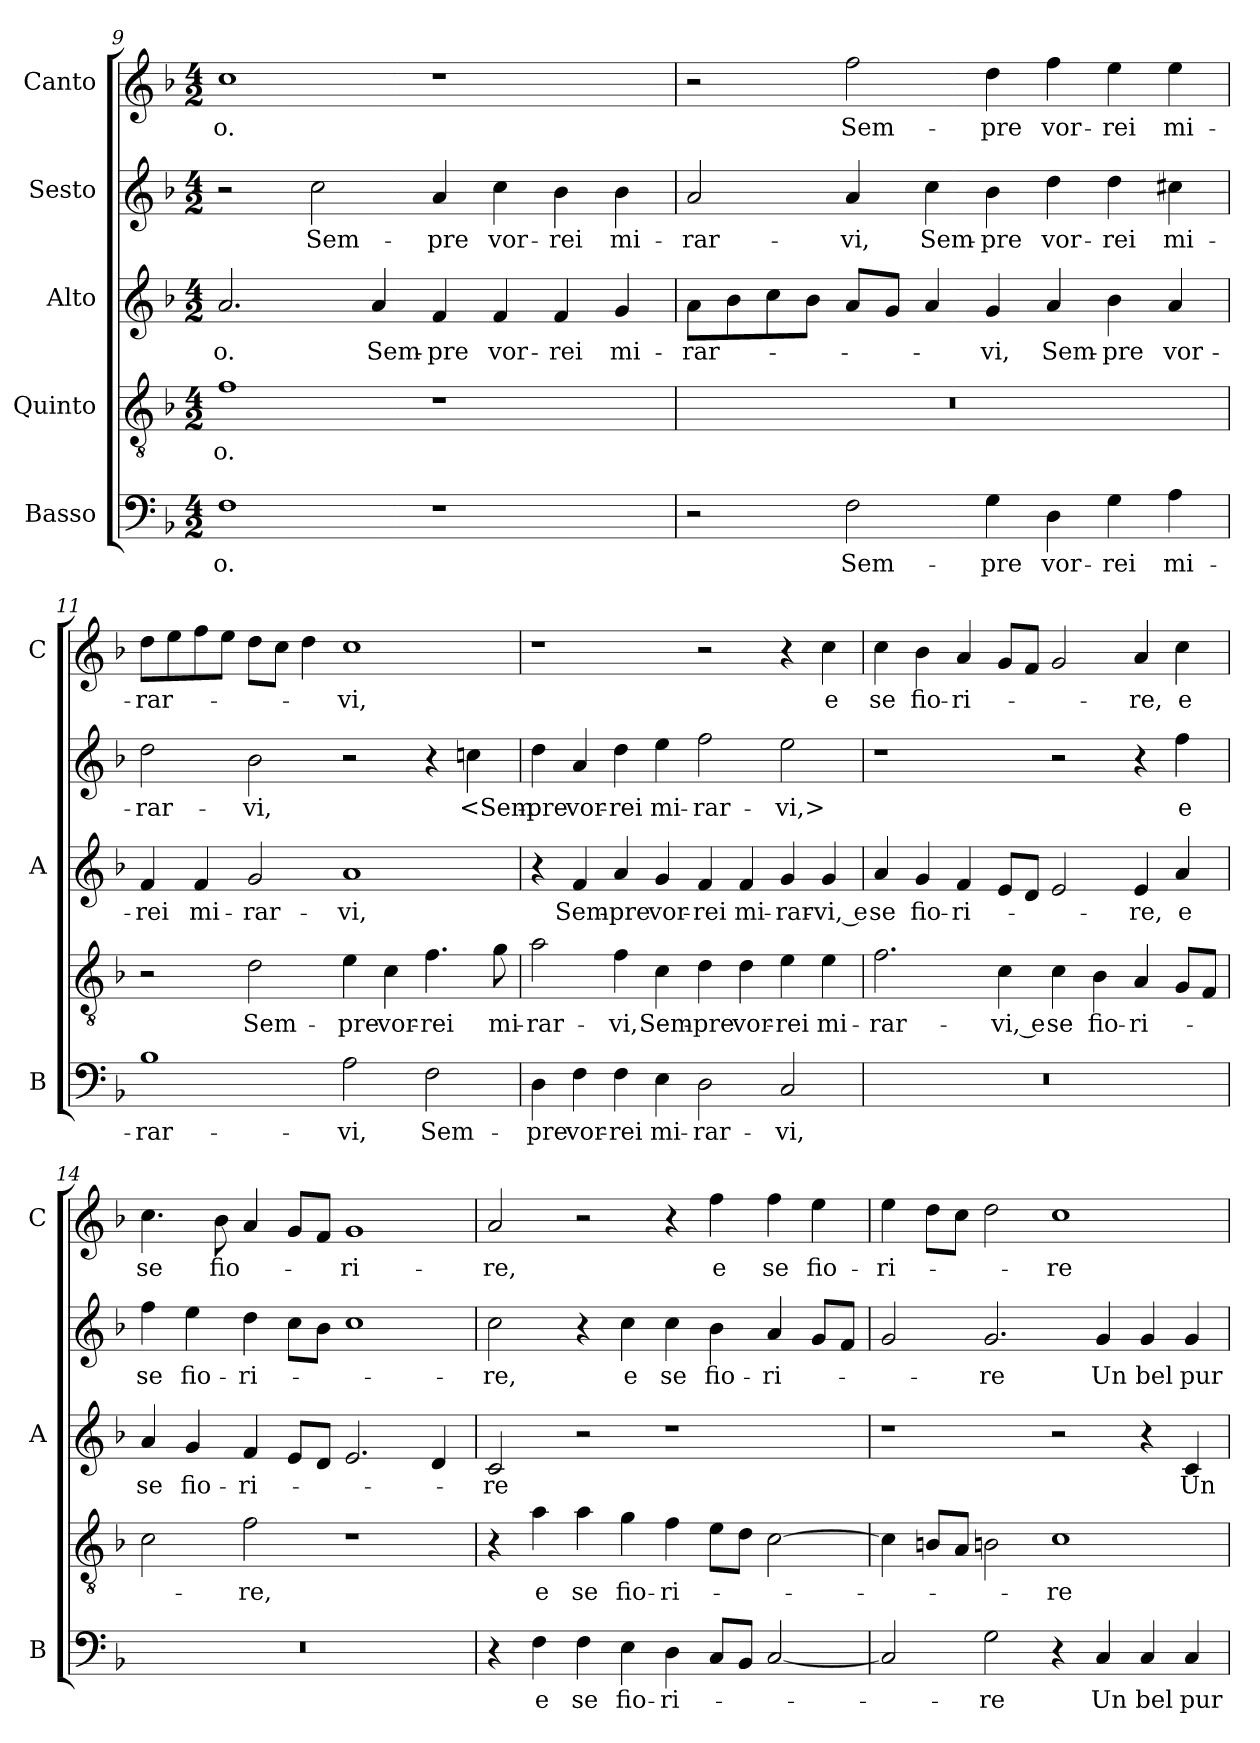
**kern	**text	**kern	**text	**kern	**text	**kern	**text	**kern	**text
*part5	*part5	*part4	*part4	*part3	*part3	*part2	*part2	*part1	*part1
*staff5	*staff5	*staff4	*staff4	*staff3	*staff3	*staff2	*staff2	*staff1	*staff1
*I"Basso	*	*I"Quinto	*	*I"Alto	*	*I"Sesto	*	*I"Canto	*
*I'B	*	*	*	*I'A	*	*	*	*I'C	*
*clefF4	*	*clefGv2	*	*clefG2	*	*clefG2	*	*clefG2	*
*k[b-]	*	*k[b-]	*	*k[b-]	*	*k[b-]	*	*k[b-]	*
*F:	*	*F:	*	*F:	*	*F:	*	*F:	*
*M4/2	*	*M4/2	*	*M4/2	*	*M4/2	*	*M4/2	*
=9	=9	=9	=9	=9	=9	=9	=9	=9	=9
1F	-o.	1f	-o.	2.a	-o.	2r	.	1cc	-o.
.	.	.	.	.	.	2cc	Sem-	.	.
.	.	.	.	4a	Sem-	.	.	.	.
1r	.	1r	.	4f	-pre	4a	-pre	1r	.
.	.	.	.	4f	vor-	4cc	vor-	.	.
.	.	.	.	4f	-rei	4b-	-rei	.	.
.	.	.	.	4g	mi-	4b-	mi-	.	.
=10	=10	=10	=10	=10	=10	=10	=10	=10	=10
2r	.	0r	.	8aL	-rar-	2a	-rar-	2r	.
.	.	.	.	8b-	.	.	.	.	.
.	.	.	.	8cc	.	.	.	.	.
.	.	.	.	8b-J	.	.	.	.	.
2F	Sem-	.	.	8aL	.	4a	-vi,	2ff	Sem-
.	.	.	.	8gJ	.	.	.	.	.
.	.	.	.	4a	.	4cc	Sem-	.	.
4G	-pre	.	.	4g	-vi,	4b-	-pre	4dd	-pre
4D	vor-	.	.	4a	Sem-	4dd	vor-	4ff	vor-
4G	-rei	.	.	4b-	-pre	4dd	-rei	4ee	-rei
4A	mi-	.	.	4a	vor-	4cc#X	mi-	4ee	mi-
=11	=11	=11	=11	=11	=11	=11	=11	=11	=11
1B-	-rar-	2r	.	4f	-rei	2dd	-rar-	8ddL	-rar-
.	.	.	.	.	.	.	.	8ee	.
.	.	.	.	4f	mi-	.	.	8ff	.
.	.	.	.	.	.	.	.	8eeJ	.
.	.	2d	Sem-	2g	-rar-	2b-	-vi,	8ddL	.
.	.	.	.	.	.	.	.	8ccJ	.
.	.	.	.	.	.	.	.	4dd	.
2A	-vi,	4e	-pre	1a	-vi,	2r	.	1cc	-vi,
.	.	4c	vor-	.	.	.	.	.	.
2F	Sem-	4.f	-rei	.	.	4r	.	.	.
.	.	.	.	.	.	4ccn	<Sem-	.	.
.	.	8g	mi-	.	.	.	.	.	.
=12	=12	=12	=12	=12	=12	=12	=12	=12	=12
4D	-pre	2a	-rar-	4r	.	4dd	-pre	1r	.
4F	vor-	.	.	4f	Sem-	4a	vor-	.	.
4F	-rei	4f	-vi,	4a	-pre	4dd	-rei	.	.
4E	mi-	4c	Sem-	4g	vor-	4ee	mi-	.	.
2D	-rar-	4d	-pre	4f	-rei	2ff	-rar-	2r	.
.	.	4d	vor-	4f	mi-	.	.	.	.
2C	-vi,	4e	-rei	4g	-rar-	2ee	-vi,>	4r	.
.	.	4e	mi-	4g	-vi, e	.	.	4cc	e
=13	=13	=13	=13	=13	=13	=13	=13	=13	=13
0r	.	2.f	-rar-	4a	se	1r	.	4cc	se
.	.	.	.	4g	fio-	.	.	4b-	fio-
.	.	.	.	4f	-ri-	.	.	4a	-ri-
.	.	4c	-vi, e	8eL	.	.	.	8gL	.
.	.	.	.	8dJ	.	.	.	8fJ	.
.	.	4c	se	2e	.	2r	.	2g	.
.	.	4B-	fio-	.	.	.	.	.	.
.	.	4A	-ri-	4e	-re,	4r	.	4a	-re,
.	.	8GL	.	4a	e	4ff	e	4cc	e
.	.	8FJ	.	.	.	.	.	.	.
=14	=14	=14	=14	=14	=14	=14	=14	=14	=14
0r	.	2c	.	4a	se	4ff	se	4.cc	se
.	.	.	.	4g	fio-	4ee	fio-	.	.
.	.	.	.	.	.	.	.	8b-	fio-
.	.	2f	-re,	4f	-ri-	4dd	-ri-	4a	.
.	.	.	.	8eL	.	8ccL	.	8gL	.
.	.	.	.	8dJ	.	8b-J	.	8fJ	.
.	.	1r	.	2.e	.	1cc	.	1g	-ri-
.	.	.	.	4d	.	.	.	.	.
=15	=15	=15	=15	=15	=15	=15	=15	=15	=15
4r	.	4r	.	2c	-re	2cc	-re,	2a	-re,
4F	e	4a	e	.	.	.	.	.	.
4F	se	4a	se	2r	.	4r	.	2r	.
4E	fio-	4g	fio-	.	.	4cc	e	.	.
4D	-ri-	4f	-ri-	1r	.	4cc	se	4r	.
8CL	.	8eL	.	.	.	4b-	fio-	4ff	e
8BB-J	.	8dJ	.	.	.	.	.	.	.
[2C	.	[2c	.	.	.	4a	-ri-	4ff	se
.	.	.	.	.	.	8gL	.	4ee	fio-
.	.	.	.	.	.	8fJ	.	.	.
=16	=16	=16	=16	=16	=16	=16	=16	=16	=16
2C]	.	4c]	.	1r	.	2g	.	4ee	-ri-
.	.	8BnL	.	.	.	.	.	8ddL	.
.	.	8AJ	.	.	.	.	.	8ccJ	.
2G	-re	2Bn	.	.	.	2.g	-re	2dd	.
4r	.	1c	-re	2r	.	.	.	1cc	-re
4C	Un	.	.	.	.	4g	Un	.	.
4C	bel	.	.	4r	.	4g	bel	.	.
4C	pur-	.	.	4c	Un	4g	pur-	.	.
=	=	=	=	=	=	=	=	=	=
*-	*-	*-	*-	*-	*-	*-	*-	*-	*-
